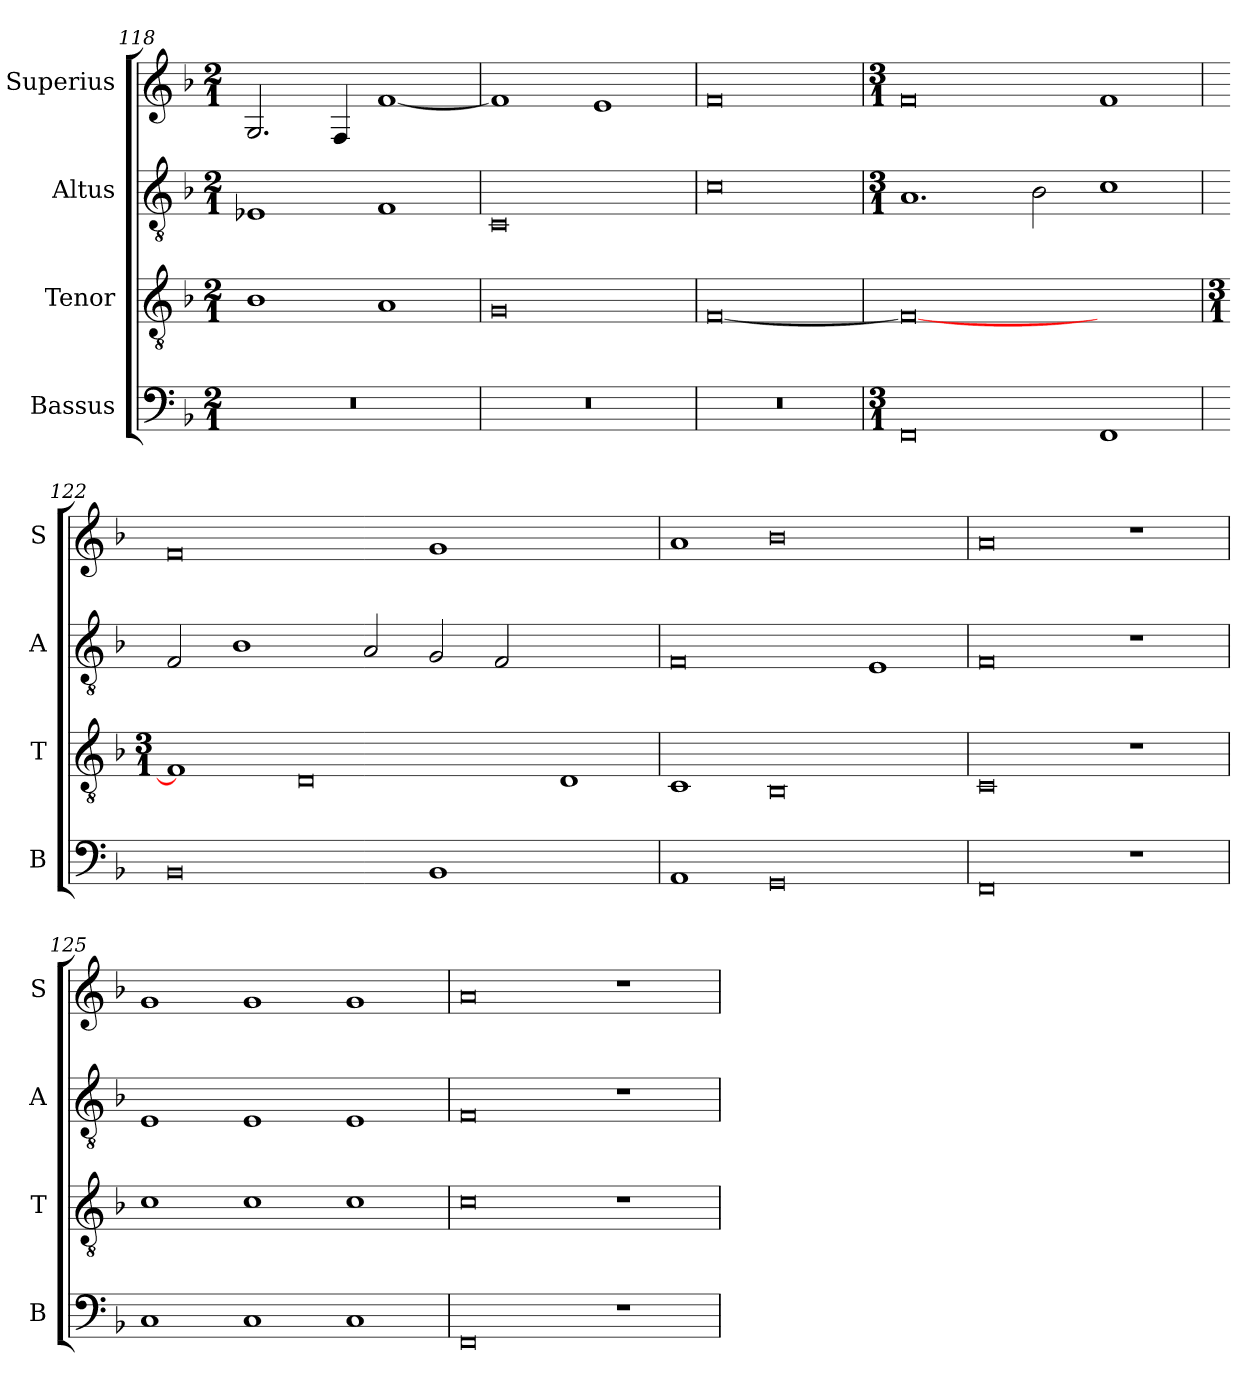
**kern	**kern	**kern	**kern
*part4	*part3	*part2	*part1
*staff4	*staff3	*staff2	*staff1
*I"Bassus	*I"Tenor	*I"Altus	*I"Superius
*I'B	*I'T	*I'A	*I'S
*clefF4	*clefGv2	*clefGv2	*clefG2
*k[b-]	*k[b-]	*k[b-]	*k[b-]
*M2/1	*M2/1	*M2/1	*M2/1
=118	=118	=118	=118
0r	1B-	1E-X	2.G/
.	.	.	4F/
.	1A	1F	[1f
=119	=119	=119	=119
0r	0G	0C	1f]
.	.	.	1e
=120	=120	=120	=120
0r	[0F	0c	0f
=121	=121	=121	=121
*M3/1	*	*M3/1	*M3/1
0FF	0F_	1.A	0f
.	.	2B-\	.
1FF	1ryy	1c	1f
=122	=122	=122	=122
*	*M3/1	*	*
0BB-	1F]	2F/	0f
.	.	1B-	.
.	0D	.	.
.	.	2A/	.
1BB-	.	2G/	1g
.	.	2F/	.
1ryy	1D	1ryy	1ryy
=123	=123	=123	=123
1AA	1C	0F	1a
0GG	0BB-	.	0b-
.	.	1E	.
=124	=124	=124	=124
0FF	0C	0F	0a
1r	1r	1r	1r
=125	=125	=125	=125
1C	1c	1E	1g
1C	1c	1E	1g
1C	1c	1E	1g
=126	=126	=126	=126
0FF	0c	0F	0a
1r	1r	1r	1r
=	=	=	=
*-	*-	*-	*-
